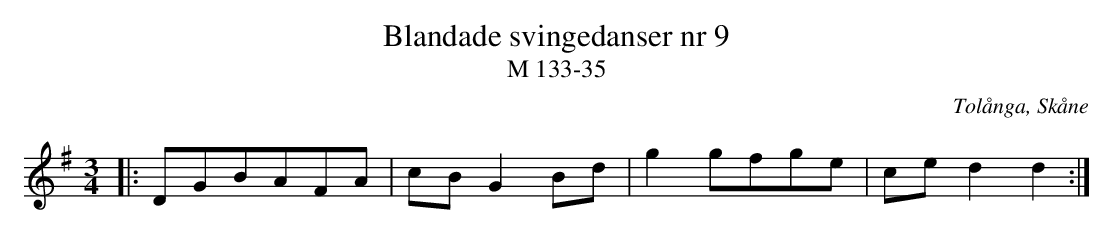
X:1
T:Blandade svingedanser nr 9
T:M 133-35
O:Tolånga, Skåne
M:3/4
L:1/8
Q:108
K:G
|:DGBAFA | cB G2 Bd | g2 gfge | ce d2 d2 :|
|::|
